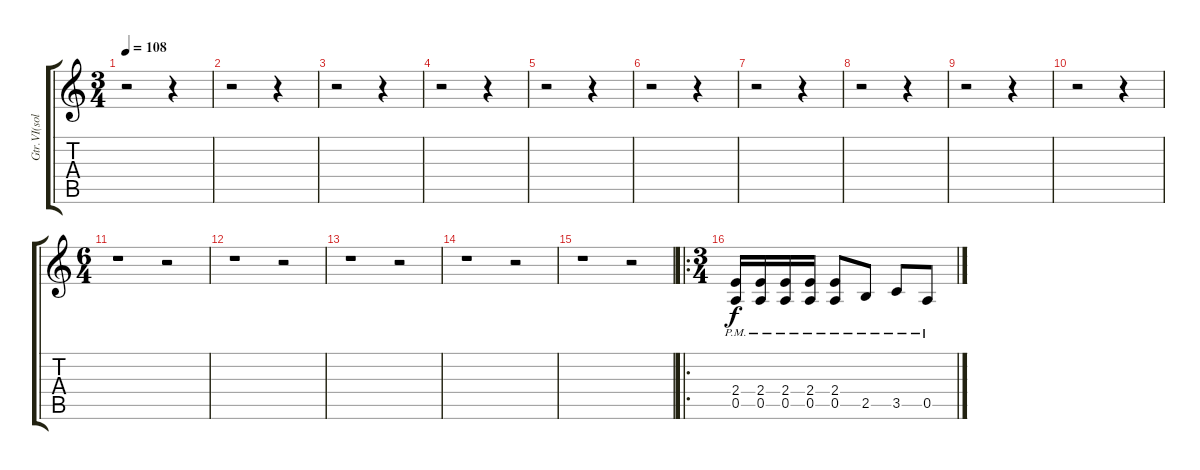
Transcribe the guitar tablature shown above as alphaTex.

\track ("Gtr.VI(solo)" "Gtr.VI(sol") {instrument overdrivenguitar}
\staff {score tabs}
\tuning (E4 B3 G3 D3 A2 E2) {hide}
\ts (3 4)
\tempo 108
\clef g2
\ks c
r.2{dy f} r.4 |
r.2 r.4 |
r.2 r.4 |
r.2 r.4 |
r.2 r.4 |
r.2 r.4 |
r.2 r.4 |
r.2 r.4 |
r.2 r.4 |
r.2 r.4 |
\ts (6 4)
r.1 r.2 |
r.1 r.2 |
r.1 r.2 |
r.1 r.2 |
r.1 r.2 |
\ro
\ts (3 4)
(2.4{pm} 0.5{pm}).16 (2.4{pm} 0.5{pm}).16 (2.4{pm} 0.5{pm}).16 (2.4{pm} 0.5{pm}).16 (2.4{pm} 0.5{pm}).8 2.5{pm}.8 3.5{pm}.8 0.5{pm}.8
